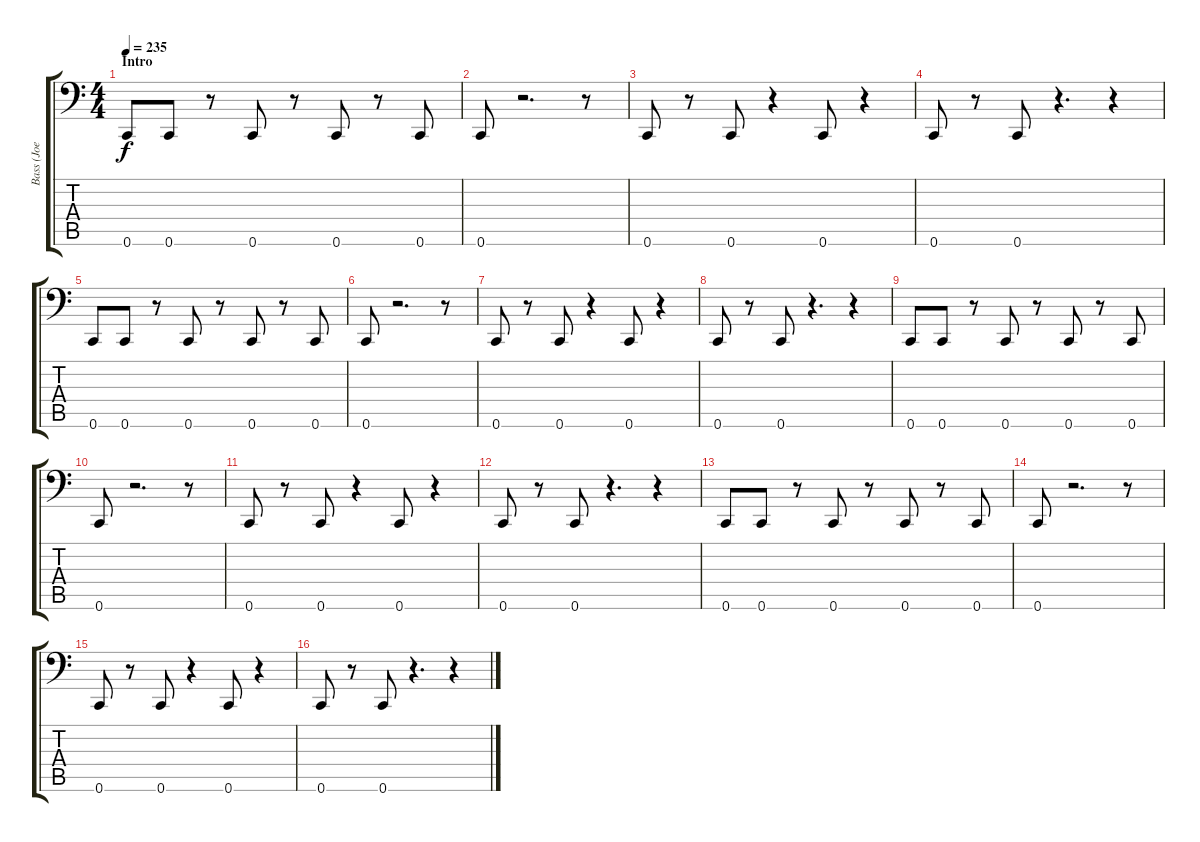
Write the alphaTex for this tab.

\track ("Bass (Joe P.)" "Bass (Joe ") {instrument electricbasspick}
\staff {score tabs}
\tuning (D3 A2 F2 C2 G1 C1) {hide}
\ts (4 4)
\section ("" "Intro")
\tempo 235
\clef f4
\ks c
0.6.8{dy f instrument electricbasspick} 0.6.8 r.8 0.6.8 r.8 0.6.8 r.8 0.6.8 |
0.6.8 r.2{d} r.8 |
0.6.8 r.8 0.6.8 r.4 0.6.8 r.4 |
0.6.8 r.8 0.6.8 r.4{d} r.4 |
0.6.8 0.6.8 r.8 0.6.8 r.8 0.6.8 r.8 0.6.8 |
0.6.8 r.2{d} r.8 |
0.6.8 r.8 0.6.8 r.4 0.6.8 r.4 |
0.6.8 r.8 0.6.8 r.4{d} r.4 |
0.6.8 0.6.8 r.8 0.6.8 r.8 0.6.8 r.8 0.6.8 |
0.6.8 r.2{d} r.8 |
0.6.8 r.8 0.6.8 r.4 0.6.8 r.4 |
0.6.8 r.8 0.6.8 r.4{d} r.4 |
0.6.8 0.6.8 r.8 0.6.8 r.8 0.6.8 r.8 0.6.8 |
0.6.8 r.2{d} r.8 |
0.6.8 r.8 0.6.8 r.4 0.6.8 r.4 |
0.6.8 r.8 0.6.8 r.4{d} r.4
